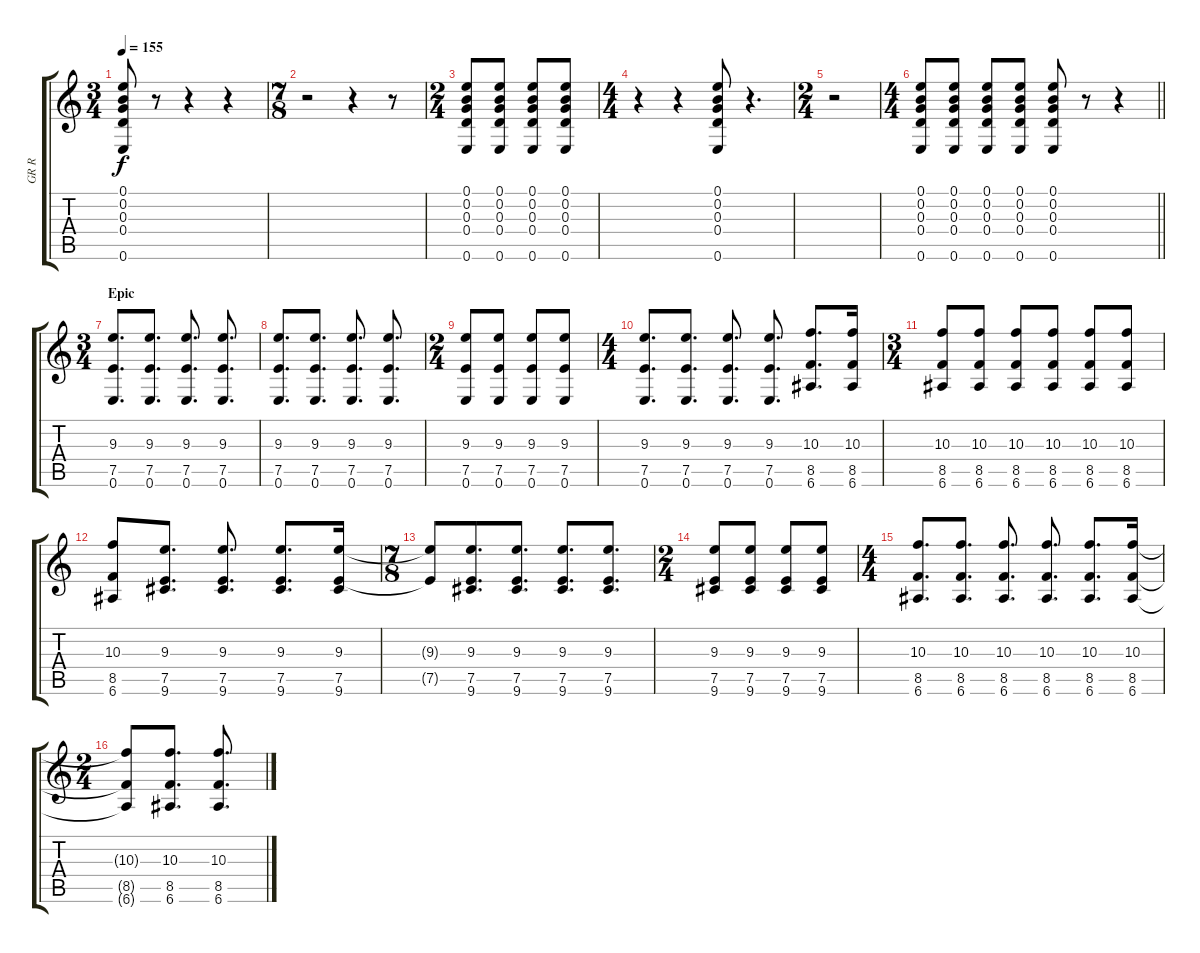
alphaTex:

\track ("GR R" "GR R") {instrument overdrivenguitar}
\staff {score tabs}
\tuning (E4 B3 G3 D3 A2 E2) {hide}
\ts (3 4)
\tempo 155
\clef g2
\ks c
(0.1 0.2 0.3 0.4 0.6).8{dy f} r.8 r.4 r.4 |
\ts (7 8)
r.2 r.4 r.8 |
\ts (2 4)
(0.1 0.2 0.3 0.4 0.6).8 (0.1 0.2 0.3 0.4 0.6).8 (0.1 0.2 0.3 0.4 0.6).8 (0.1 0.2 0.3 0.4 0.6).8 |
\ts (4 4)
r.4 r.4 (0.1 0.2 0.3 0.4 0.6).8 r.4{d} |
\ts (2 4)
r.2 |
\ts (4 4)
\barLineRight lightlight
(0.1 0.2 0.3 0.4 0.6).8 (0.1 0.2 0.3 0.4 0.6).8 (0.1 0.2 0.3 0.4 0.6).8 (0.1 0.2 0.3 0.4 0.6).8 (0.1 0.2 0.3 0.4 0.6).8 r.8 r.4 |
\ts (3 4)
\section ("" "Epic")
(9.3 7.5 0.6).8{d} (9.3 7.5 0.6).8{d} (9.3 7.5 0.6).8{d} (9.3 7.5 0.6).8{d} |
(9.3 7.5 0.6).8{d} (9.3 7.5 0.6).8{d} (9.3 7.5 0.6).8{d} (9.3 7.5 0.6).8{d} |
\ts (2 4)
(9.3 7.5 0.6).8 (9.3 7.5 0.6).8 (9.3 7.5 0.6).8 (9.3 7.5 0.6).8 |
\ts (4 4)
(9.3 7.5 0.6).8{d} (9.3 7.5 0.6).8{d} (9.3 7.5 0.6).8{d} (9.3 7.5 0.6).8{d} (10.3 8.5 6.6).8{d} (10.3 8.5 6.6).16 |
\ts (3 4)
(10.3 8.5 6.6).8 (10.3 8.5 6.6).8 (10.3 8.5 6.6).8 (10.3 8.5 6.6).8 (10.3 8.5 6.6).8 (10.3 8.5 6.6).8 |
(10.3 8.5 6.6).8 (9.3 7.5 9.6).8{d} (9.3 7.5 9.6).8{d} (9.3 7.5 9.6).8{d} (9.3 7.5 9.6).16 |
\ts (7 8)
(9.3{t} 7.5{t}).8 (9.3 7.5 9.6).8{d} (9.3 7.5 9.6).8{d} (9.3 7.5 9.6).8{d} (9.3 7.5 9.6).8{d} |
\ts (2 4)
(9.3 7.5 9.6).8 (9.3 7.5 9.6).8 (9.3 7.5 9.6).8 (9.3 7.5 9.6).8 |
\ts (4 4)
(10.3 8.5 6.6).8{d} (10.3 8.5 6.6).8{d} (10.3 8.5 6.6).8{d} (10.3 8.5 6.6).8{d} (10.3 8.5 6.6).8{d} (10.3 8.5 6.6).16 |
\ts (2 4)
(10.3{t} 8.5{t} 6.6{t}).8 (10.3 8.5 6.6).8{d} (10.3 8.5 6.6).8{d}
